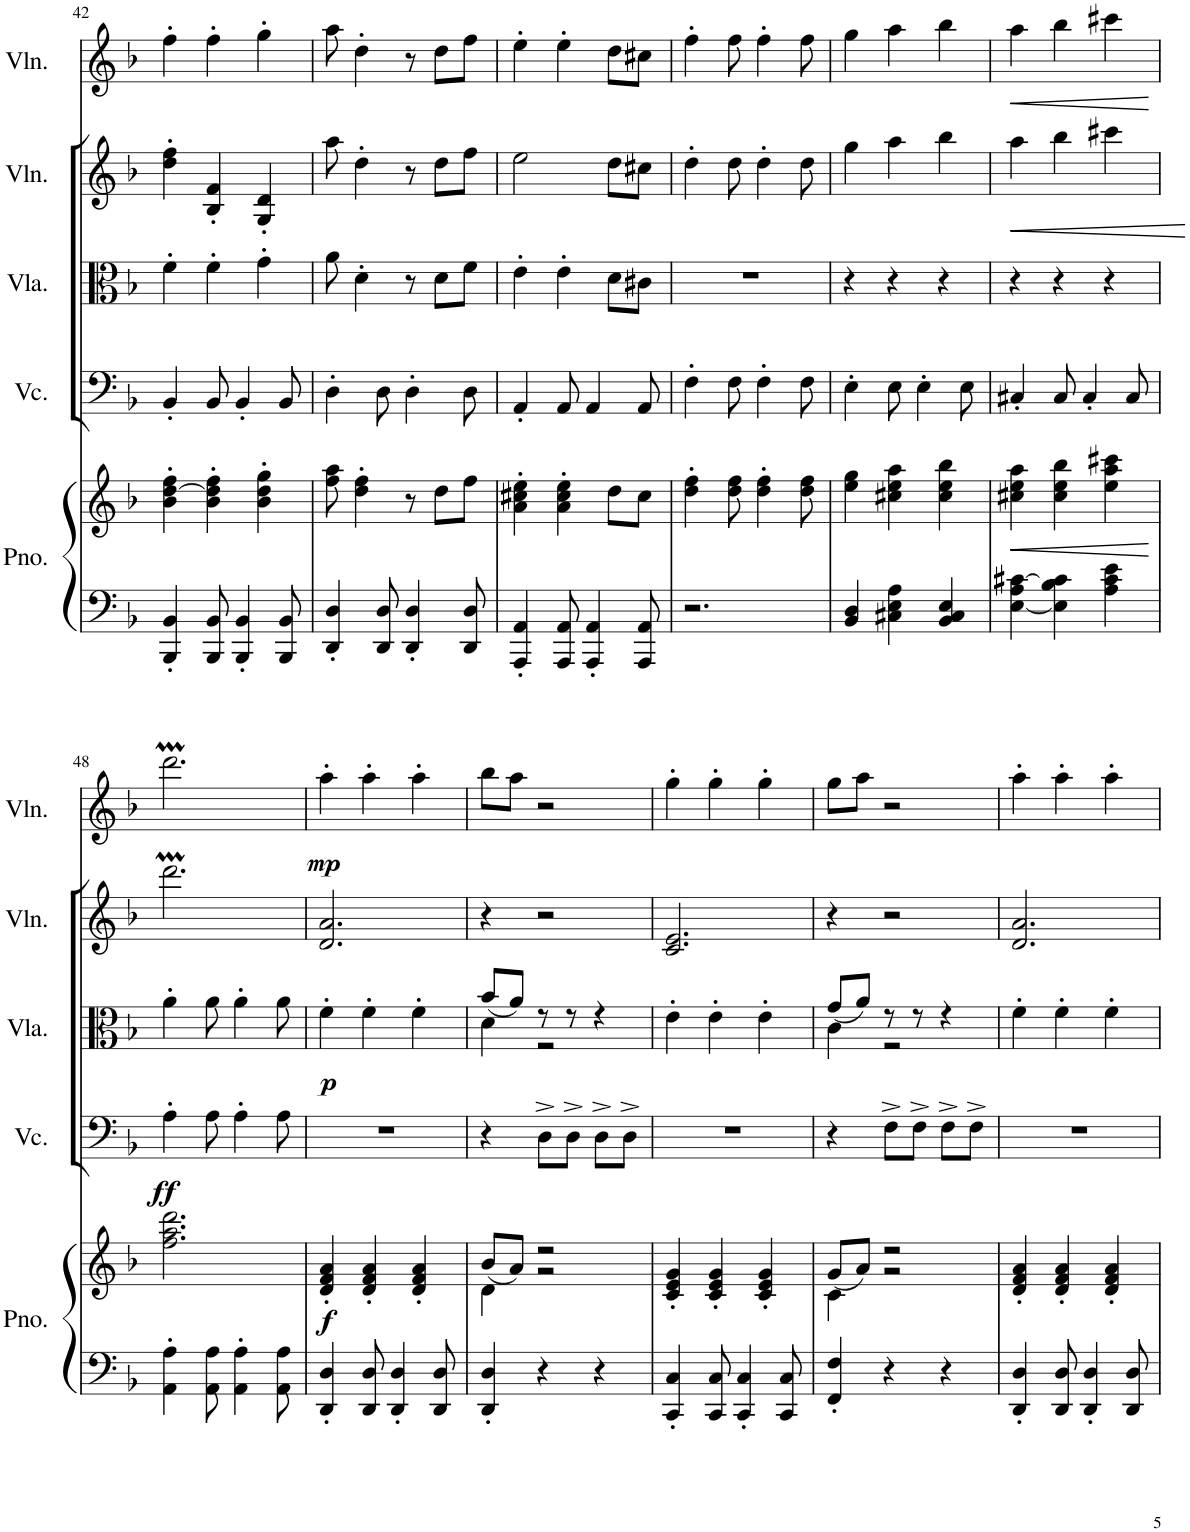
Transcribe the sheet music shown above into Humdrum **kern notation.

**kern	**kern	**dynam	**kern	**dynam	**kern	**dynam	**kern	**dynam	**kern	**dynam
*part5	*part5	*part5	*part4	*part4	*part3	*part3	*part2	*part2	*part1	*part1
*staff6	*staff5	*staff5/6	*staff4	*staff4	*staff3	*staff3	*staff2	*staff2	*staff1	*staff1
*I"Piano	*	*	*I"Violoncello	*	*I"Viola	*	*I"Violin	*	*I"Violin	*
*I'Pno.	*	*	*I'Vc.	*	*I'Vla.	*	*I'Vln.	*	*I'Vln.	*
!!LO:PB:g=z
*clefF4	*clefG2	*	*clefF4	*	*clefC3	*	*clefG2	*	*clefG2	*
*k[b-]	*k[b-]	*	*k[b-]	*	*k[b-]	*	*k[b-]	*	*k[b-]	*
*M3/4	*M3/4	*	*M3/4	*	*M3/4	*	*M3/4	*	*M3/4	*
=42	=42	=42	=42	=42	=42	=42	=42	=42	=42	=42
4BBB-/' 4BB-/'	4b-\' [4dd\' 4ff\'	.	4BB-'/	.	4f'\	.	4dd\' 4ff\'	.	4ff'\	.
8BBB-/ 8BB-/	4b-\' 4dd\]' 4ff\'	.	8BB-/	.	4f'\	.	4B-/' 4f/'	.	4ff'\	.
4BBB-/' 4BB-/'	.	.	4BB-'/	.	.	.	.	.	.	.
.	4b-\' 4dd\' 4gg\'	.	.	.	4g'\	.	4G/' 4d/'	.	4gg'\	.
8BBB-/ 8BB-/	.	.	8BB-/	.	.	.	.	.	.	.
=43	=43	=43	=43	=43	=43	=43	=43	=43	=43	=43
4DD/' 4D/'	8ff\ 8aa\	.	4D'\	.	8a\	.	8aa\	.	8aa\	.
.	4dd\' 4ff\'	.	.	.	4d'\	.	4dd'\	.	4dd'\	.
8DD/ 8D/	.	.	8D\	.	.	.	.	.	.	.
4DD/' 4D/'	8r	.	4D'\	.	8r	.	8r	.	8r	.
.	8dd\L	.	.	.	8d\L	.	8dd\L	.	8dd\L	.
8DD/ 8D/	8ff\J	.	8D\	.	8f\J	.	8ff\J	.	8ff\J	.
=44	=44	=44	=44	=44	=44	=44	=44	=44	=44	=44
4AAA/' 4AA/'	4a\' 4cc#X\' 4ee\'	.	4AA'/	.	4e'\	.	2ee\	.	4ee'\	.
8AAA/ 8AA/	4a\' 4cc#\' 4ee\'	.	8AA/	.	4e'\	.	.	.	4ee'\	.
4AAA/' 4AA/'	.	.	4AA/	.	.	.	.	.	.	.
.	8dd\L	.	.	.	8d\L	.	8dd\L	.	8dd\L	.
8AAA/ 8AA/	8cc#\J	.	8AA/	.	8c#X\J	.	8cc#X\J	.	8cc#X\J	.
=45	=45	=45	=45	=45	=45	=45	=45	=45	=45	=45
2.r	4dd\' 4ff\'	.	4F'\	.	2.r	.	4dd'\	.	4ff'\	.
.	8dd\ 8ff\	.	8F\	.	.	.	8dd\	.	8ff\	.
.	4dd\' 4ff\'	.	4F'\	.	.	.	4dd'\	.	4ff'\	.
.	8dd\ 8ff\	.	8F\	.	.	.	8dd\	.	8ff\	.
=46	=46	=46	=46	=46	=46	=46	=46	=46	=46	=46
4BB-/ 4D/	4ee\ 4gg\	.	4E'\	.	4r	.	4gg\	.	4gg\	.
4C#X\ 4E\ 4A\	4cc#X\ 4ee\ 4aa\	.	8E\	.	4r	.	4aa\	.	4aa\	.
.	.	.	4E'\	.	.	.	.	.	.	.
4BB-/ 4C#/ 4E/	4cc#\ 4ee\ 4bb-\	.	.	.	4r	.	4bb-\	.	4bb-\	.
.	.	.	8E\	.	.	.	.	.	.	.
=47	=47	=47	=47	=47	=47	=47	=47	=47	=47	=47
!	!	!LO:HP:b	!	!	!	!	!	!LO:HP:b	!	!LO:HP:b
[4E\ 4A\ [4c#X\	4cc#X\ 4ee\ 4aa\	<	4C#X'/	.	4r	.	4aa\	<	4aa\	<
4E\] 4B-\ 4c#\]	4cc#\ 4ee\ 4bb-\	.	8C#/	.	4r	.	4bb-\	.	4bb-\	.
.	.	.	4C#'/	.	.	.	.	.	.	.
4A\ 4c#\ 4e\	4ee\ 4aa\ 4ccc#X\	.	.	.	4r	.	4ccc#X\	.	4ccc#X\	.
.	.	.	8C#/	.	.	.	.	.	.	.
.	.	[	.	.	.	.	.	[	.	[
!!LO:LB:g=z
=48	=48	=48	=48	=48	=48	=48	=48	=48	=48	=48
!	!	!	!	!LO:DY:b	!	!	!	!	!	!
4AA\' 4A\'	2.ff\ 2.aa\ 2.ddd\	.	4A'\	ff	4a'\	.	2.dddM\	.	2.dddM\	.
8AA\ 8A\	.	.	8A\	.	8a\	.	.	.	.	.
4AA\' 4A\'	.	.	4A'\	.	4a'\	.	.	.	.	.
8AA\ 8A\	.	.	8A\	.	8a\	.	.	.	.	.
=49	=49	=49	=49	=49	=49	=49	=49	=49	=49	=49
!	!	!LO:DY:b	!	!	!	!LO:DY:b	!	!	!	!LO:DY:b
4DD/' 4D/'	4d/' 4f/' 4a/'	f	2.r	.	4f'\	p	2.d/ 2.a/	.	4aa'\	mp
8DD/ 8D/	4d/' 4f/' 4a/'	.	.	.	4f'\	.	.	.	4aa'\	.
4DD/' 4D/'	.	.	.	.	.	.	.	.	.	.
.	4d/' 4f/' 4a/'	.	.	.	4f'\	.	.	.	4aa'\	.
8DD/ 8D/	.	.	.	.	.	.	.	.	.	.
=50	=50	=50	=50	=50	=50	=50	=50	=50	=50	=50
*	*^	*	*	*	*^	*	*	*	*	*
4DD/' 4D/'	4d\	(8b-/L	.	4r	.	4d\	(8b-/L	.	4r	.	8bb-\L	.
.	.	8a/J)	.	.	.	.	8a/J)	.	.	.	8aa\J	.
4r	2r	2r	.	8D^\L	.	8r	2r	.	2r	.	2r	.
.	.	.	.	8D^\J	.	8r	.	.	.	.	.	.
4r	.	.	.	8D^\L	.	4r	.	.	.	.	.	.
.	.	.	.	8D^\J	.	.	.	.	.	.	.	.
*	*v	*v	*	*	*	*v	*v	*	*	*	*	*
=51	=51	=51	=51	=51	=51	=51	=51	=51	=51	=51
4CC/' 4C/'	4c/' 4e/' 4g/'	.	2.r	.	4e'\	.	2.c/ 2.e/	.	4gg'\	.
8CC/ 8C/	4c/' 4e/' 4g/'	.	.	.	4e'\	.	.	.	4gg'\	.
4CC/' 4C/'	.	.	.	.	.	.	.	.	.	.
.	4c/' 4e/' 4g/'	.	.	.	4e'\	.	.	.	4gg'\	.
8CC/ 8C/	.	.	.	.	.	.	.	.	.	.
=52	=52	=52	=52	=52	=52	=52	=52	=52	=52	=52
*	*^	*	*	*	*^	*	*	*	*	*
4FF/' 4F/'	4c\	(8g/L	.	4r	.	4c\	(8g/L	.	4r	.	8gg\L	.
.	.	8a/J)	.	.	.	.	8a/J)	.	.	.	8aa\J	.
4r	2r	2r	.	8F^\L	.	8r	2r	.	2r	.	2r	.
.	.	.	.	8F^\J	.	8r	.	.	.	.	.	.
4r	.	.	.	8F^\L	.	4r	.	.	.	.	.	.
.	.	.	.	8F^\J	.	.	.	.	.	.	.	.
*	*v	*v	*	*	*	*v	*v	*	*	*	*	*
=53	=53	=53	=53	=53	=53	=53	=53	=53	=53	=53
4DD/' 4D/'	4d/' 4f/' 4a/'	.	2.r	.	4f'\	.	2.d/ 2.a/	.	4aa'\	.
8DD/ 8D/	4d/' 4f/' 4a/'	.	.	.	4f'\	.	.	.	4aa'\	.
4DD/' 4D/'	.	.	.	.	.	.	.	.	.	.
.	4d/' 4f/' 4a/'	.	.	.	4f'\	.	.	.	4aa'\	.
8DD/ 8D/	.	.	.	.	.	.	.	.	.	.
=	=	=	=	=	=	=	=	=	=	=
*-	*-	*-	*-	*-	*-	*-	*-	*-	*-	*-
